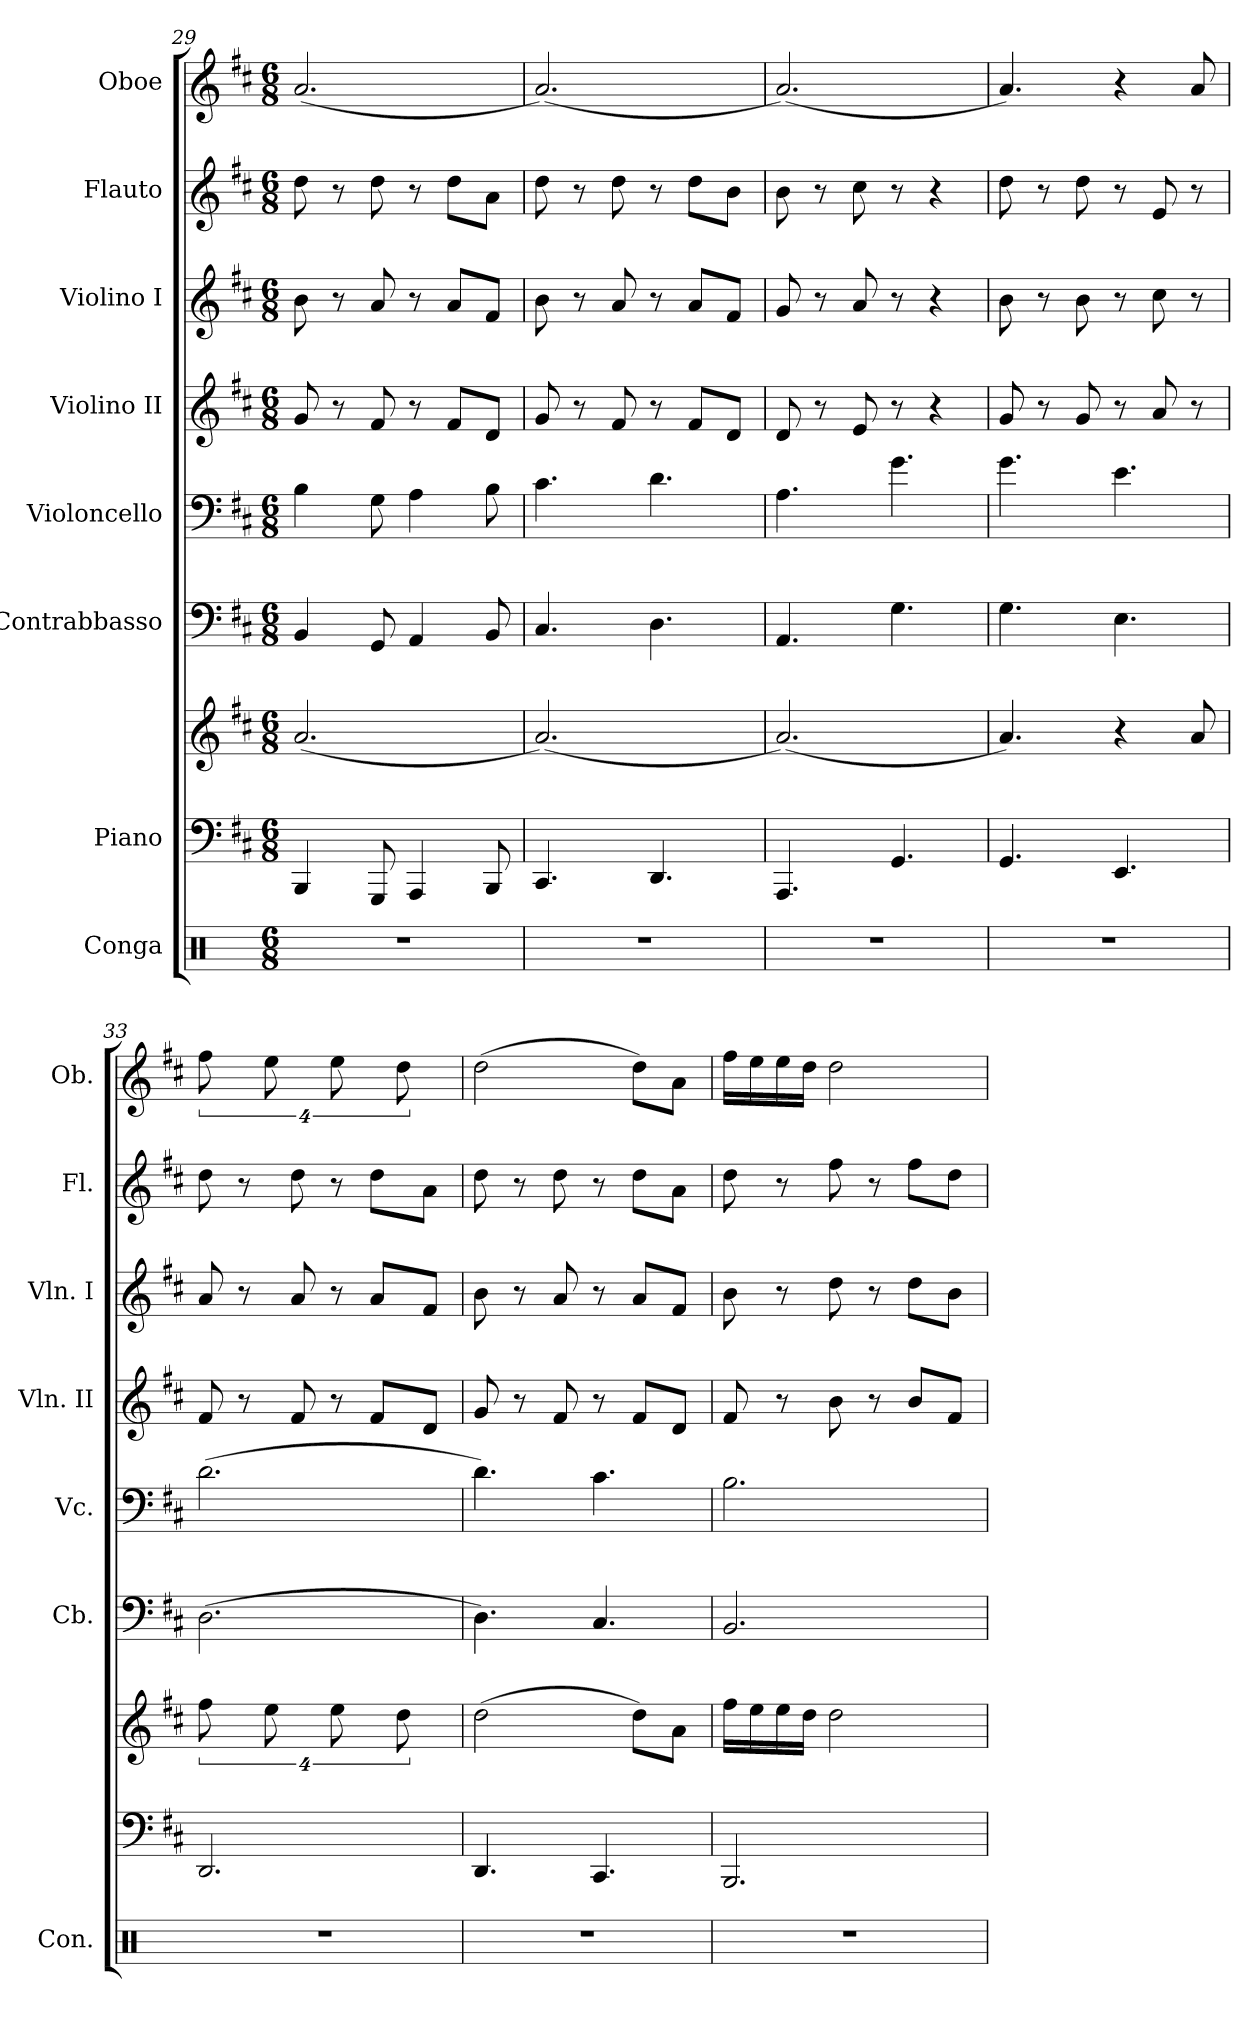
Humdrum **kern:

**kern	**kern	**kern	**kern	**kern	**kern	**kern	**kern	**kern
*part8	*part7	*part7	*part6	*part5	*part4	*part3	*part2	*part1
*staff9	*staff8	*staff7	*staff6	*staff5	*staff4	*staff3	*staff2	*staff1
*I"Conga	*I"Piano	*	*I"Contrabbasso	*I"Violoncello	*I"Violino II	*I"Violino I	*I"Flauto	*I"Oboe
*I'Con.	*	*	*I'Cb.	*I'Vc.	*I'Vln. II	*I'Vln. I	*I'Fl.	*I'Ob.
*clefX	*clefF4	*clefG2	*clefF4	*clefF4	*clefG2	*clefG2	*clefG2	*clefG2
*	*	*	*ITrd7c12	*	*	*	*	*
*k[]	*k[f#c#]	*k[f#c#]	*k[f#c#]	*k[f#c#]	*k[f#c#]	*k[f#c#]	*k[f#c#]	*k[f#c#]
*M6/8	*M6/8	*M6/8	*M6/8	*M6/8	*M6/8	*M6/8	*M6/8	*M6/8
=29	=29	=29	=29	=29	=29	=29	=29	=29
2.r	4BBB/	(<2.a/	4BBB/	4B\	8g/	8b\	8dd\	(<2.a/
.	.	.	.	.	8r	8r	8r	.
.	8GGG/	.	8GGG/	8G\	8f#/	8a/	8dd\	.
.	4AAA/	.	4AAA/	4A\	8r	8r	8r	.
.	.	.	.	.	8f#/L	8a/L	8dd\L	.
.	8BBB/	.	8BBB/	8B\	8d/J	8f#/J	8a\J	.
=30	=30	=30	=30	=30	=30	=30	=30	=30
2.r	4.CC#/	(<2.a/)	4.CC#/	4.c#\	8g/	8b\	8dd\	(<2.a/)
.	.	.	.	.	8r	8r	8r	.
.	.	.	.	.	8f#/	8a/	8dd\	.
.	4.DD/	.	4.DD\	4.d\	8r	8r	8r	.
.	.	.	.	.	8f#/L	8a/L	8dd\L	.
.	.	.	.	.	8d/J	8f#/J	8b\J	.
=31	=31	=31	=31	=31	=31	=31	=31	=31
2.r	4.AAA/	(<2.a/)	4.AAA/	4.A\	8d/	8g/	8b\	(<2.a/)
.	.	.	.	.	8r	8r	8r	.
.	.	.	.	.	8e/	8a/	8cc#\	.
.	4.GG/	.	4.GG\	4.g\	8r	8r	8r	.
.	.	.	.	.	4r	4r	4r	.
=32	=32	=32	=32	=32	=32	=32	=32	=32
2.r	4.GG/	4.a/)	4.GG\	4.g\	8g/	8b\	8dd\	4.a/)
.	.	.	.	.	8r	8r	8r	.
.	.	.	.	.	8g/	8b\	8dd\	.
.	4.EE/	4r	4.EE\	4.e\	8r	8r	8r	4r
.	.	.	.	.	8a/	8cc#\	8e/	.
.	.	8a/	.	.	8r	8r	8r	8a/
=33	=33	=33	=33	=33	=33	=33	=33	=33
2.r	2.DD/	16%3ff#\	(>2.DD\	(>2.d\	8f#/	8a/	8dd\	16%3ff#\
.	.	.	.	.	8r	8r	8r	.
.	.	16%3ee\	.	.	.	.	.	16%3ee\
.	.	.	.	.	8f#/	8a/	8dd\	.
.	.	16%3ee\	.	.	8r	8r	8r	16%3ee\
.	.	.	.	.	8f#/L	8a/L	8dd\L	.
.	.	16%3dd\	.	.	.	.	.	16%3dd\
.	.	.	.	.	8d/J	8f#/J	8a\J	.
=34	=34	=34	=34	=34	=34	=34	=34	=34
2.r	4.DD/	(>2dd\	4.DD\)	4.d\)	8g/	8b\	8dd\	(>2dd\
.	.	.	.	.	8r	8r	8r	.
.	.	.	.	.	8f#/	8a/	8dd\	.
.	4.CC#/	.	4.CC#/	4.c#\	8r	8r	8r	.
.	.	8dd\L)	.	.	8f#/L	8a/L	8dd\L	8dd\L)
.	.	8a\J	.	.	8d/J	8f#/J	8a\J	8a\J
!!LO:LB:g=z
=35	=35	=35	=35	=35	=35	=35	=35	=35
2.r	2.BBB/	16ff#\LL	2.BBB/	2.B\	8f#/	8b\	8dd\	16ff#\LL
.	.	16ee\	.	.	.	.	.	16ee\
.	.	16ee\	.	.	8r	8r	8r	16ee\
.	.	16dd\JJ	.	.	.	.	.	16dd\JJ
.	.	2dd\	.	.	8b\	8dd\	8ff#\	2dd\
.	.	.	.	.	8r	8r	8r	.
.	.	.	.	.	8b/L	8dd\L	8ff#\L	.
.	.	.	.	.	8f#/J	8b\J	8dd\J	.
=	=	=	=	=	=	=	=	=
*-	*-	*-	*-	*-	*-	*-	*-	*-
